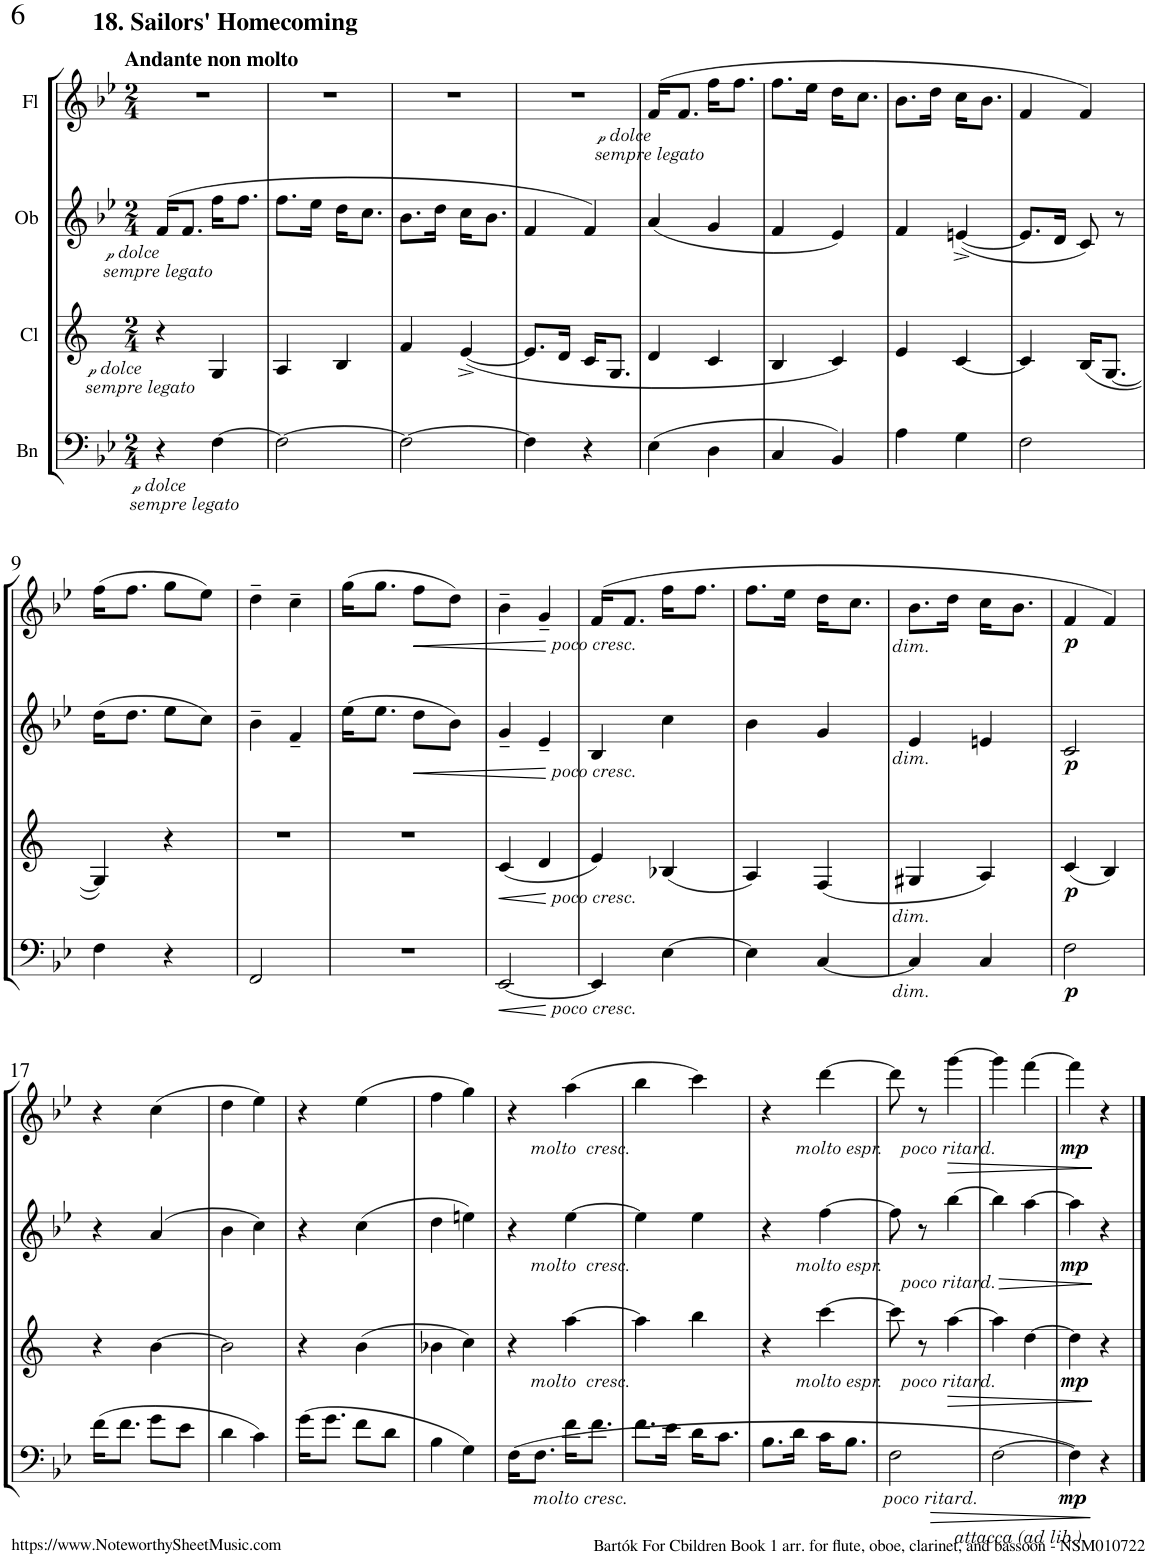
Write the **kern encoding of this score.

**kern	**dynam	**kern	**dynam	**kern	**dynam	**kern	**dynam
*part4	*part4	*part3	*part3	*part2	*part2	*part1	*part1
*staff4	*staff4	*staff3	*staff3	*staff2	*staff2	*staff1	*staff1
*I"Bn	*	*I"Cl	*	*I"Ob	*	*I"Fl	*
*	*	*I'Cl	*	*I'Ob	*	*I'Fl	*
!!LO:PB:g=z
*clefF4	*	*clefG2	*	*clefG2	*	*clefG2	*
*	*	*Trd1c2	*	*	*	*	*
*k[b-e-]	*	*k[]	*	*k[b-e-]	*	*k[b-e-]	*
*M2/4	*	*M2/4	*	*M2/4	*	*M2/4	*
=1	=1	=1	=1	=1	=1	=1	=1
!	!	!	!	!	!	!LO:TX:a:B:t=Andante non molto	!
!	!	!	!	!	!	!LO:TX:a:B:t=18. Sailors' Homecoming	!
!	!LO:DY:b	!	!	!	!	!	!
!	!LO:DY:n=1:b	!	!LO:DY:b	!	!	!	!
!	!	!	!LO:DY:n=1:b	!	!LO:DY:b	!	!
!	!	!	!	!	!LO:DY:n=1:b	!	!
4r	p other-dynamics	4r	p other-dynamics	(16f/KL	p other-dynamics	2r	.
.	.	.	.	8.f/J	.	.	.
[4F\	.	4G/	.	16ff\KL	.	.	.
.	.	.	.	8.ff\J	.	.	.
=2	=2	=2	=2	=2	=2	=2	=2
2F\_	.	4A/	.	8.ff\L	.	2r	.
.	.	.	.	16ee-\Jk	.	.	.
.	.	4B/	.	16dd\KL	.	.	.
.	.	.	.	8.cc\J	.	.	.
=3	=3	=3	=3	=3	=3	=3	=3
2F\_	.	4f/	.	8.b-\L	.	2r	.
.	.	.	.	16dd\Jk	.	.	.
.	.	([4e^/	.	16cc\KL	.	.	.
.	.	.	.	8.b-\J	.	.	.
=4	=4	=4	=4	=4	=4	=4	=4
4F\]	.	8.e/L]	.	4f/	.	2r	.
.	.	16d/Jk	.	.	.	.	.
4r	.	16c/KL	.	4f/)	.	.	.
.	.	8.G/J	.	.	.	.	.
=5	=5	=5	=5	=5	=5	=5	=5
!	!	!	!	!	!	!	!LO:DY:b
!	!	!	!	!	!	!	!LO:DY:n=1:b
(4E-\	.	4d/	.	(4a/	.	(16f/KL	p other-dynamics
.	.	.	.	.	.	8.f/J	.
4D\	.	4c/	.	4g/	.	16ff\KL	.
.	.	.	.	.	.	8.ff\J	.
=6	=6	=6	=6	=6	=6	=6	=6
4C/	.	4B/	.	4f/	.	8.ff\L	.
.	.	.	.	.	.	16ee-\Jk	.
4BB-/)	.	4c/)	.	4e-/)	.	16dd\KL	.
.	.	.	.	.	.	8.cc\J	.
=7	=7	=7	=7	=7	=7	=7	=7
4A\	.	4e/	.	4f/	.	8.b-\L	.
.	.	.	.	.	.	16dd\Jk	.
4G\	.	[4c/	.	([4en^/	.	16cc\KL	.
.	.	.	.	.	.	8.b-\J	.
=8	=8	=8	=8	=8	=8	=8	=8
2F\	.	4c/]	.	8.e/L]	.	4f/	.
.	.	.	.	16d/Jk	.	.	.
.	.	(<16B/KL	.	8c/)	.	4f/)	.
.	.	[8.G/J	.	.	.	.	.
.	.	.	.	8r	.	.	.
!!LO:LB:g=z
=9	=9	=9	=9	=9	=9	=9	=9
4F\	.	4G/])	.	(16dd\KL	.	(16ff\KL	.
.	.	.	.	8.dd\J	.	8.ff\J	.
4r	.	4r	.	8ee-\L	.	8gg\L	.
.	.	.	.	8cc\J)	.	8ee-\J)	.
=10	=10	=10	=10	=10	=10	=10	=10
2FF/	.	2r	.	4b-~\	.	4dd~\	.
.	.	.	.	4f~/	.	4cc~\	.
=11	=11	=11	=11	=11	=11	=11	=11
2r	.	2r	.	(16ee-\KL	.	(16gg\KL	.
.	.	.	.	8.ee-\J	.	8.gg\J	.
!	!	!	!	!	!LO:HP:b	!	!LO:HP:b
.	.	.	.	8dd\L	<	8ff\L	<
.	.	.	.	8b-\J)	.	8dd\J)	.
=12	=12	=12	=12	=12	=12	=12	=12
!	!LO:HP:b	!	!LO:HP:b	!	!	!	!
[2EE-/	<	(4c/	<	4g~/	.	4b-~\	.
.	.	4d/	.	4e-~/	.	4g~/	.
.	.	.	.	.	.	.	[
=13	=13	=13	=13	=13	=13	=13	=13
!	!LO:DY:b	!	!LO:DY:b	!	!LO:DY:b	!	!LO:DY:b
4EE-/]	other-dynamics	4e/)	other-dynamics	4B-/	other-dynamics	(16f/KL	other-dynamics
.	.	.	.	.	.	8.f/J	.
[4E-\	.	(4B-X/	.	4cc\	.	16ff\KL	.
.	.	.	.	.	.	8.ff\J	.
=14	=14	=14	=14	=14	=14	=14	=14
4E-\]	.	4A/)	.	4b-\	.	8.ff\L	.
.	.	.	.	.	.	16ee-\Jk	.
[4C/	.	(<4F/	.	4g/	.	16dd\KL	.
.	.	.	.	.	.	8.cc\J	.
=15	=15	=15	=15	=15	=15	=15	=15
!	!LO:DY:b	!	!LO:DY:b	!	!LO:DY:b	!	!LO:DY:b
4C/]	other-dynamics	4G#X/	other-dynamics	4e-/	other-dynamics	8.b-\L	other-dynamics
.	.	.	.	.	.	16dd\Jk	.
4C/	.	4A/)	.	4en/	.	16cc\KL	.
.	.	.	.	.	.	8.b-\J	.
=16	=16	=16	=16	=16	=16	=16	=16
!	!LO:DY:b	!	!LO:DY:b	!	!LO:DY:b	!	!LO:DY:b
2F\	p	(4c/	p	2c/	p	4f/	p
.	.	4B/)	.	.	.	4f/)	.
!!LO:LB:g=z
=17	=17	=17	=17	=17	=17	=17	=17
(16f\KL	.	4r	.	4r	.	4r	.
8.f\J	.	.	.	.	.	.	.
8g\L	.	[4b\	.	(>4a/	.	(4cc\	.
8e-\J	.	.	.	.	.	.	.
=18	=18	=18	=18	=18	=18	=18	=18
4d\	.	2b\]	.	4b-\	.	4dd\	.
4c\)	.	.	.	4cc\)	.	4ee-\)	.
=19	=19	=19	=19	=19	=19	=19	=19
(16g\KL	.	4r	.	4r	.	4r	.
8.g\J	.	.	.	.	.	.	.
8f\L	.	(4b\	.	(4cc\	.	(4ee-\	.
8d\J	.	.	.	.	.	.	.
=20	=20	=20	=20	=20	=20	=20	=20
4B-\	.	4b-X\	.	4dd\	.	4ff\	.
4G\)	.	4cc\)	.	4een\)	.	4gg\)	.
=21	=21	=21	=21	=21	=21	=21	=21
(16F\KL	.	4r	.	4r	.	4r	.
8.F\J	.	.	.	.	.	.	.
!	!LO:DY:b	!	!LO:DY:b	!	!LO:DY:b	!	!LO:DY:b
16f\KL	other-dynamics	[4aa\	other-dynamics	[4ee-\	other-dynamics	(4aa\	other-dynamics
8.f\J	.	.	.	.	.	.	.
=22	=22	=22	=22	=22	=22	=22	=22
8.f\L	.	4aa\]	.	4ee-\]	.	4bb-\	.
16e-\Jk	.	.	.	.	.	.	.
16d\KL	.	4bb\	.	4ee-\	.	4ccc\)	.
8.c\J	.	.	.	.	.	.	.
=23	=23	=23	=23	=23	=23	=23	=23
8.B-\L	.	4r	.	4r	.	4r	.
16d\Jk	.	.	.	.	.	.	.
!	!	!	!LO:DY:b	!	!LO:DY:b	!	!LO:DY:b
16c\KL	.	[4ccc\	other-dynamics	[4ff\	other-dynamics	[4ddd\	other-dynamics
8.B-\J	.	.	.	.	.	.	.
=24	=24	=24	=24	=24	=24	=24	=24
!	!LO:DY:b	!	!	!	!	!	!
2F\	other-dynamics	8ccc\]	.	8ff\]	.	8ddd\]	.
.	.	8r	.	8r	.	8r	.
!	!	!	!LO:DY:b	!	!LO:DY:b	!	!LO:HP:b
!	!	!	!	!	!	!	!LO:DY:n=1:b
.	.	[4aa\	other-dynamics	[4bb-\	other-dynamics	[4ggg\	> other-dynamics
=25	=25	=25	=25	=25	=25	=25	=25
[2F\	.	4aa\]	.	4bb-\]	.	4ggg\]	.
.	.	[4dd\	.	[4aa\	.	[4fff\	.
=26	=26	=26	=26	=26	=26	=26	=26
!	!LO:DY:b	!	!LO:DY:b	!	!LO:DY:b	!	!LO:DY:b
4F\])	mp	4dd\]	mp	4aa\]	mp	4fff\]	mp
!	!LO:DY:n=1:b	!	!	!	!	!	!
4r	[ other-dynamics	4r	[	4r	[	4r	]
==	==	==	==	==	==	==	==
*-	*-	*-	*-	*-	*-	*-	*-
